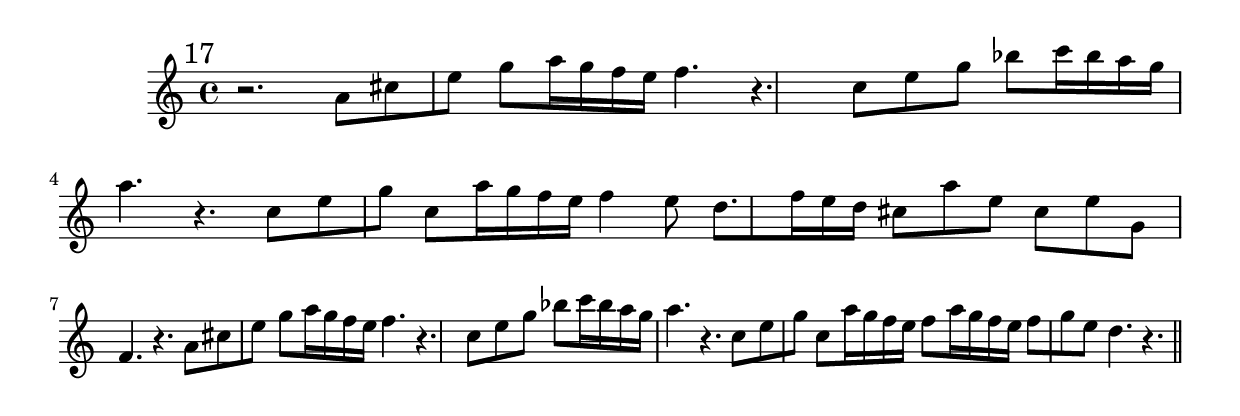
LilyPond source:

%%  diciassettesimo_flauto.ly
%%  This file is part of the Earlilypond project
%%  
%%  Copyright (c) 2011-2013 Benjamin Coudrin <benjamin.coudrin@gmail.com>
%%                All Rights Reserved
%%
%%  This program is free software. It comes without any warranty, to
%%  the extent permitted by applicable law. You can redistribute it
%%  and/or modify it under the terms of the Do What The Fuck You Want
%%  To Public License, Version 2, as published by Sam Hocevar. See
%%  http://sam.zoy.org/wtfpl/COPYING for more details.

\time 6/8
\clef treble
\key d \minor
\relative c'' {
  \mark \markup "17"
  r2.
  a8[cis e] g8[a16 g f e]
  f4. r4.
  c8[e g] bes8[c16 bes a g]
  a4. r4.
  c,8[e g] c,8[a'16 g f e]
  f4 e8 d8.[f16 e d]
  cis8[a' e] cis[e g,]
  f4. r4.
  a8[cis e] g[a16 g f e]
  f4. r4.
  c8[e g] bes[c16 bes a g]
  a4. r4.
  c,8[e g] c,[a'16 g f e]
  f8[a16 g f e] f8[g e]
  d4. r4.
  \bar "||"
  \break
}
